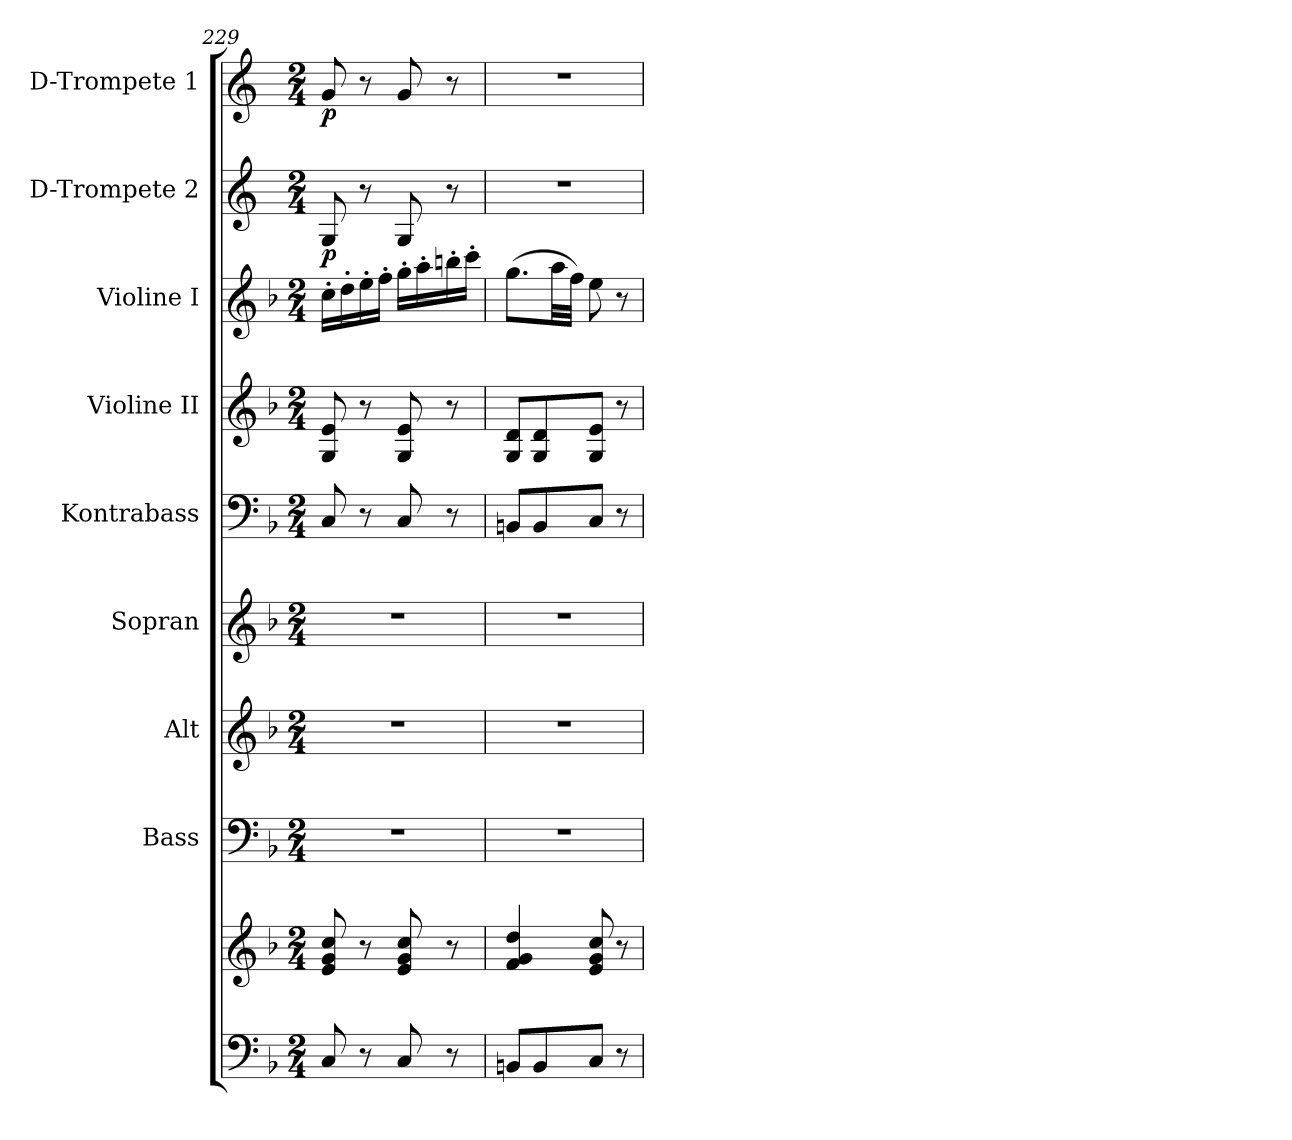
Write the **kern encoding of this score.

**kern	**kern	**kern	**kern	**kern	**kern	**kern	**kern	**kern	**dynam	**kern	**dynam
*part9	*part9	*part8	*part7	*part6	*part5	*part4	*part3	*part2	*part2	*part1	*part1
*staff10	*staff9	*staff8	*staff7	*staff6	*staff5	*staff4	*staff3	*staff2	*staff2	*staff1	*staff1
*	*	*I"Bass	*I"Alt	*I"Sopran	*I"Kontrabass	*I"Violine II	*I"Violine I	*I"D-Trompete 2	*	*I"D-Trompete 1	*
*	*	*I'B.	*I'A.	*I'S.	*I'Kb.	*I'Vl. II	*I'Vl. I	*I'D Trp. 2	*	*I'D Trp. 1	*
*clefF4	*clefG2	*clefF4	*clefG2	*clefG2	*clefF4	*clefG2	*clefG2	*clefG2	*	*clefG2	*
*	*	*	*	*	*ITrd7c12	*	*	*ITrd4c7	*	*ITrd4c7	*
*k[b-]	*k[b-]	*k[b-]	*k[b-]	*k[b-]	*k[b-]	*k[b-]	*k[b-]	*k[b-]	*	*k[b-]	*
*F:	*F:	*F:	*F:	*F:	*F:	*F:	*F:	*F:	*	*F:	*
*M2/4	*M2/4	*M2/4	*M2/4	*M2/4	*M2/4	*M2/4	*M2/4	*M2/4	*	*M2/4	*
=229	=229	=229	=229	=229	=229	=229	=229	=229	=229	=229	=229
!	!	!	!	!	!	!	!	!	!LO:DY:b	!	!LO:DY:b
8C/	8e/ 8g/ 8cc/	2r	2r	2r	8CC/	8G/ 8e/	16cc'>\LL	8C/	p	8c/	p
.	.	.	.	.	.	.	16dd'>\	.	.	.	.
8r	8r	.	.	.	8r	8r	16ee'>\	8r	.	8r	.
.	.	.	.	.	.	.	16ff'>\JJ	.	.	.	.
8C/	8e/ 8g/ 8cc/	.	.	.	8CC/	8G/ 8e/	16gg'>\LL	8C/	.	8c/	.
.	.	.	.	.	.	.	16aa'>\	.	.	.	.
8r	8r	.	.	.	8r	8r	16bbn'>\	8r	.	8r	.
.	.	.	.	.	.	.	16ccc'>\JJ	.	.	.	.
=230	=230	=230	=230	=230	=230	=230	=230	=230	=230	=230	=230
8BBn/L	4f/ 4g/ 4dd/	2r	2r	2r	8BBBn/L	8G/ 8d/L	(>8.gg\L	2r	.	2r	.
8BB/	.	.	.	.	8BBB/	8G/ 8d/	.	.	.	.	.
.	.	.	.	.	.	.	32aa\LL	.	.	.	.
.	.	.	.	.	.	.	32ff\JJJ)	.	.	.	.
8C/J	8e/ 8g/ 8cc/	.	.	.	8CC/J	8G/ 8e/J	8ee\	.	.	.	.
8r	8r	.	.	.	8r	8r	8r	.	.	.	.
=	=	=	=	=	=	=	=	=	=	=	=
*-	*-	*-	*-	*-	*-	*-	*-	*-	*-	*-	*-
